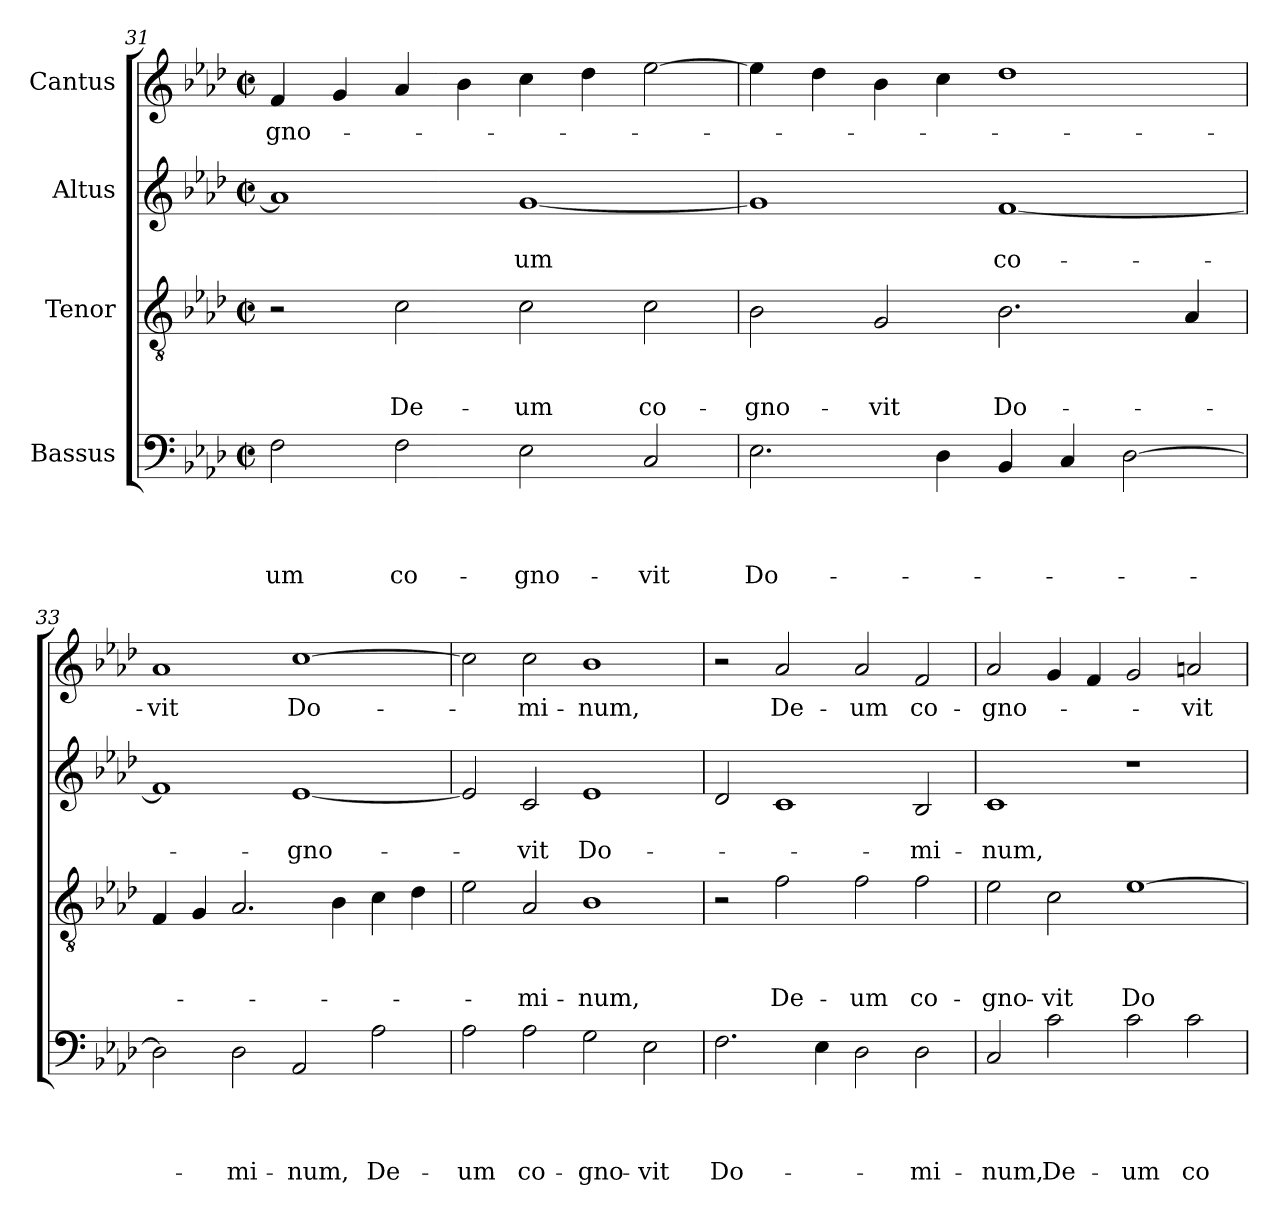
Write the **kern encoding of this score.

**kern	**text	**text	**text	**text	**kern	**text	**text	**text	**kern	**text	**text	**kern	**text
*part4	*part4	*part4	*part4	*part4	*part3	*part3	*part3	*part3	*part2	*part2	*part2	*part1	*part1
*staff4	*staff4	*staff4	*staff4	*staff4	*staff3	*staff3	*staff3	*staff3	*staff2	*staff2	*staff2	*staff1	*staff1
*I"Bassus	*	*	*	*	*I"Tenor	*	*	*	*I"Altus	*	*	*I"Cantus	*
!!LO:LB:g=z
*clefF4	*	*	*	*	*clefGv2	*	*	*	*clefG2	*	*	*clefG2	*
*k[b-e-a-d-]	*	*	*	*	*k[b-e-a-d-]	*	*	*	*k[b-e-a-d-]	*	*	*k[b-e-a-d-]	*
*A-:	*	*	*	*	*A-:	*	*	*	*A-:	*	*	*A-:	*
*M2/2	*	*	*	*	*M2/2	*	*	*	*M2/2	*	*	*M2/2	*
*met(c|)	*	*	*	*	*met(c|)	*	*	*	*met(c|)	*	*	*met(c|)	*
=31	=31	=31	=31	=31	=31	=31	=31	=31	=31	=31	=31	=31	=31
!	!	!	!	!LO:LY:b	!	!	!	!	!	!	!	!	!LO:LY:b
2F\	.	.	.	-um	2r	.	.	.	1a-]	.	.	4f/	-gno-
.	.	.	.	.	.	.	.	.	.	.	.	4g/	.
!	!	!	!	!LO:LY:b	!	!	!	!LO:LY:b	!	!	!	!	!
2F\	.	.	.	co-	2c\	.	.	De-	.	.	.	4a-/	.
.	.	.	.	.	.	.	.	.	.	.	.	4b-\	.
!	!	!	!	!LO:LY:b	!	!	!	!LO:LY:b	!	!	!LO:LY:b	!	!
2E-\	.	.	.	-gno-	2c\	.	.	-um	[<1g	.	-um	4cc\	.
.	.	.	.	.	.	.	.	.	.	.	.	4dd-\	.
!	!	!	!	!LO:LY:b	!	!	!	!LO:LY:b	!	!	!	!	!
2C/	.	.	.	-vit	2c\	.	.	co-	.	.	.	[>2ee-\	.
=32	=32	=32	=32	=32	=32	=32	=32	=32	=32	=32	=32	=32	=32
!	!	!	!	!LO:LY:b	!	!	!	!LO:LY:b	!	!	!	!	!
2.E-\	.	.	.	Do-	2B-\	.	.	-gno-	1g]	.	.	4ee-\]	.
.	.	.	.	.	.	.	.	.	.	.	.	4dd-\	.
!	!	!	!	!	!	!	!	!LO:LY:b	!	!	!	!	!
.	.	.	.	.	2G/	.	.	-vit	.	.	.	4b-\	.
4D-\	.	.	.	.	.	.	.	.	.	.	.	4cc\	.
!	!	!	!	!	!	!	!	!LO:LY:b	!	!	!LO:LY:b	!	!
4BB-/	.	.	.	.	2.B-\	.	.	Do-	[<1f	.	co-	1dd-	.
4C/	.	.	.	.	.	.	.	.	.	.	.	.	.
[>2D-\	.	.	.	.	.	.	.	.	.	.	.	.	.
.	.	.	.	.	4A-/	.	.	.	.	.	.	.	.
=33	=33	=33	=33	=33	=33	=33	=33	=33	=33	=33	=33	=33	=33
!	!	!	!	!	!	!	!	!	!	!	!	!	!LO:LY:b
2D-\]	.	.	.	.	4F/	.	.	.	1f]	.	.	1a-	-vit
.	.	.	.	.	4G/	.	.	.	.	.	.	.	.
!	!	!	!	!LO:LY:b	!	!	!	!	!	!	!	!	!
2D-\	.	.	.	-mi-	2.A-/	.	.	.	.	.	.	.	.
!	!	!	!	!LO:LY:b	!	!	!	!	!	!	!LO:LY:b	!	!LO:LY:b
2AA-/	.	.	.	-num,	.	.	.	.	[<1e-	.	-gno-	[>1cc	Do-
.	.	.	.	.	4B-\	.	.	.	.	.	.	.	.
!	!	!	!	!LO:LY:b	!	!	!	!	!	!	!	!	!
2A-\	.	.	.	De-	4c\	.	.	.	.	.	.	.	.
.	.	.	.	.	4d-\	.	.	.	.	.	.	.	.
=34	=34	=34	=34	=34	=34	=34	=34	=34	=34	=34	=34	=34	=34
!	!	!	!	!LO:LY:b	!	!	!	!	!	!	!	!	!
2A-\	.	.	.	-um	2e-\	.	.	.	2e-/]	.	.	2cc\]	.
!	!	!	!	!LO:LY:b	!	!	!	!LO:LY:b	!	!	!LO:LY:b	!	!LO:LY:b
2A-\	.	.	.	co-	2A-/	.	.	-mi-	2c/	.	-vit	2cc\	-mi-
!	!	!	!	!LO:LY:b	!	!	!	!LO:LY:b	!	!	!LO:LY:b	!	!LO:LY:b
2G\	.	.	.	-gno-	1B-	.	.	-num,	1e-	.	Do-	1b-	-num,
!	!	!	!	!LO:LY:b	!	!	!	!	!	!	!	!	!
2E-\	.	.	.	-vit	.	.	.	.	.	.	.	.	.
!!LO:PB:g=z
=35	=35	=35	=35	=35	=35	=35	=35	=35	=35	=35	=35	=35	=35
!	!	!	!	!LO:LY:b	!	!	!	!	!	!	!	!	!
2.F\	.	.	.	Do-	2r	.	.	.	2d-/	.	.	2r	.
!	!	!	!	!	!	!	!	!LO:LY:b	!	!	!	!	!LO:LY:b
.	.	.	.	.	2f\	.	.	De-	1c	.	.	2a-/	De-
4E-\	.	.	.	.	.	.	.	.	.	.	.	.	.
!	!	!	!	!	!	!	!	!LO:LY:b	!	!	!	!	!LO:LY:b
2D-\	.	.	.	.	2f\	.	.	-um	.	.	.	2a-/	-um
!	!	!	!	!LO:LY:b	!	!	!	!LO:LY:b	!	!	!LO:LY:b	!	!LO:LY:b
2D-\	.	.	.	-mi-	2f\	.	.	co-	2B-/	.	-mi-	2f/	co-
=36	=36	=36	=36	=36	=36	=36	=36	=36	=36	=36	=36	=36	=36
!	!	!	!	!LO:LY:b	!	!	!	!LO:LY:b	!	!	!LO:LY:b	!	!LO:LY:b
2C/	.	.	.	-num,	2e-\	.	.	-gno-	1c	.	-num,	2a-/	-gno-
!	!	!	!	!LO:LY:b	!	!	!	!LO:LY:b	!	!	!	!	!
2c\	.	.	.	De-	2c\	.	.	-vit	.	.	.	4g/	.
.	.	.	.	.	.	.	.	.	.	.	.	4f/	.
!	!	!	!	!LO:LY:b	!	!	!	!LO:LY:b	!	!	!	!	!
2c\	.	.	.	-um	[>1e-	.	.	Do-	1r	.	.	2g/	.
!	!	!	!	!LO:LY:b	!	!	!	!	!	!	!	!	!LO:LY:b
2c\	.	.	.	co-	.	.	.	.	.	.	.	2an/	-vit
=	=	=	=	=	=	=	=	=	=	=	=	=	=
*-	*-	*-	*-	*-	*-	*-	*-	*-	*-	*-	*-	*-	*-
